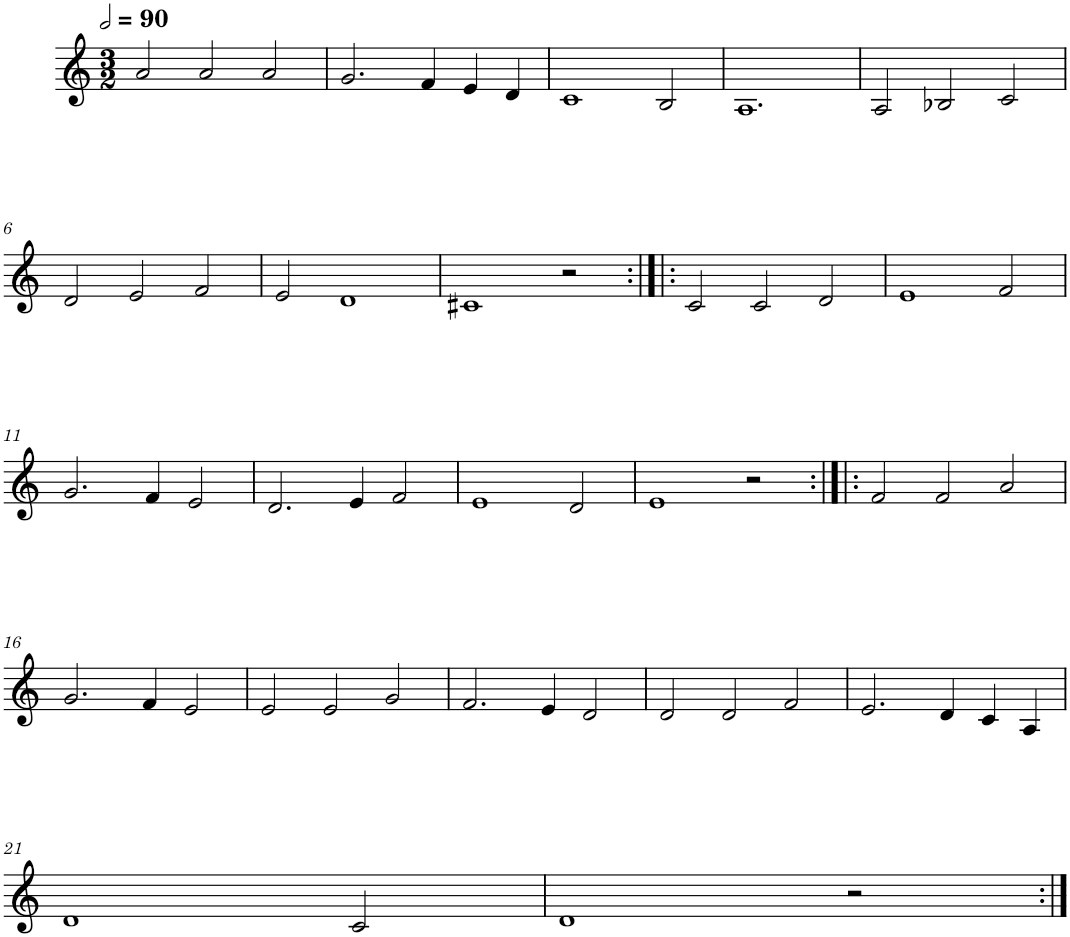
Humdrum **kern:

**kern
*part1
*staff1
*I"Quatre parties
*clefG2
*k[]
*M3/2
*MM180
=1
2a/
2a/
2a/
=2
2.g/
4f/
4e/
4d/
=3
1c
2B/
=4
1.A
=5
2A/
2B-X/
2c/
!!LO:LB:g=z
=6
2d/
2e/
2f/
=7
2e/
1d
=8
1c#X
2r
=9:|!|:
2c/
2c/
2d/
=10
1e
2f/
!!LO:LB:g=z
=11
2.g/
4f/
2e/
=12
2.d/
4e/
2f/
=13
1e
2d/
=14
1e
2r
=15:|!|:
2f/
2f/
2a/
!!LO:LB:g=z
=16
2.g/
4f/
2e/
=17
2e/
2e/
2g/
=18
2.f/
4e/
2d/
=19
2d/
2d/
2f/
=20
2.e/
4d/
4c/
4A/
!!LO:LB:g=z
=21
1d
2c/
=22
1d
2r
=:|!
*-
